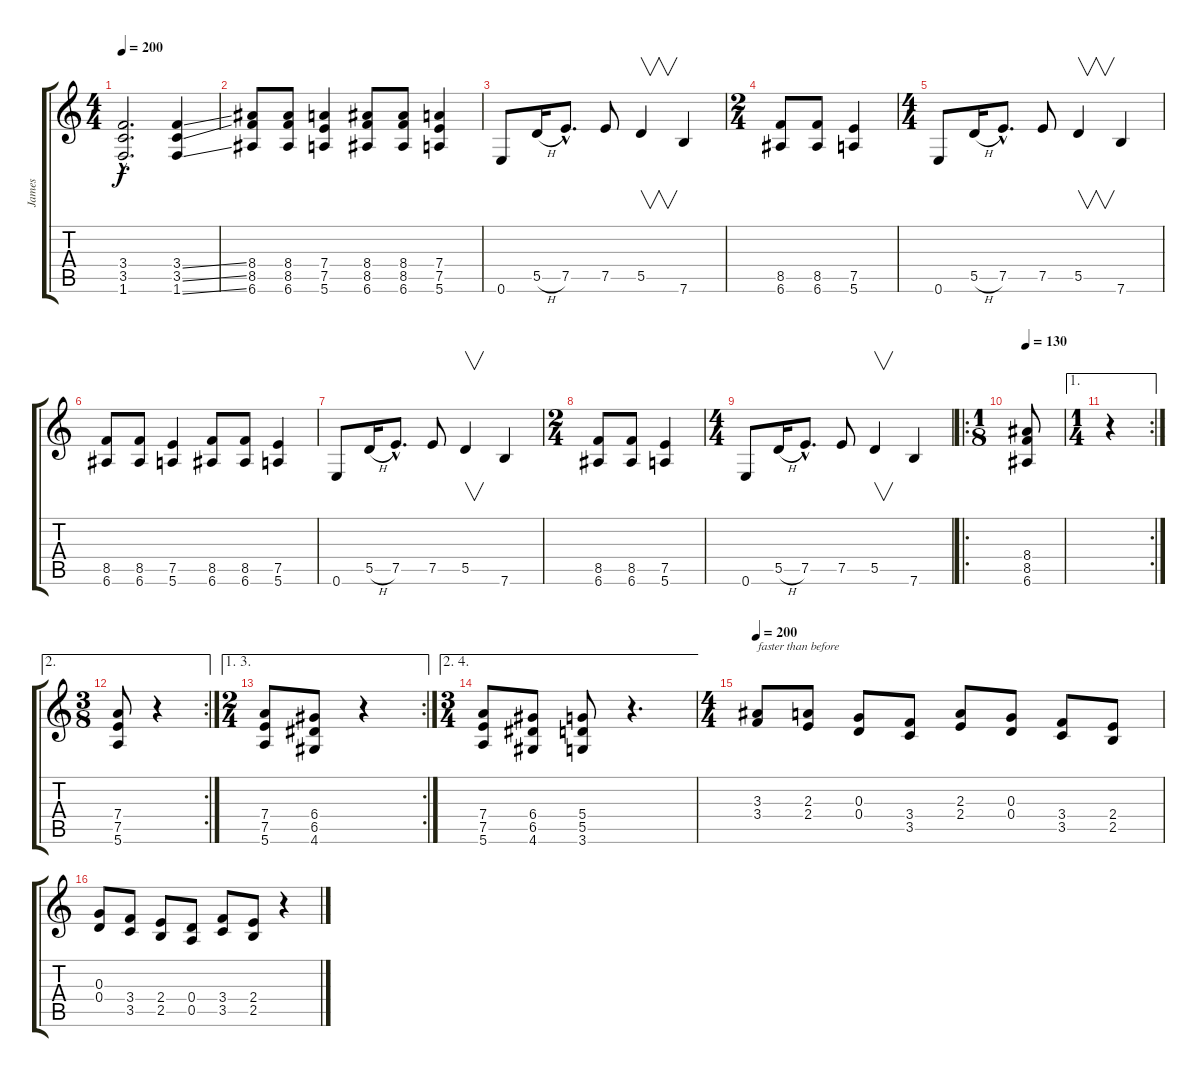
\track ("James" "James") {instrument distortionguitar}
\staff {score tabs}
\tuning (E4 B3 G3 D3 A2 E2) {hide}
\ts (4 4)
\tempo 200
\clef g2
\ks c
(3.4{hac} 3.5{hac} 1.6{hac}).2{d dy f} (3.4{ss} 3.5{ss} 1.6{ss}).4 |
(8.4 8.5 6.6).8 (8.4 8.5 6.6).8 (7.4 7.5 5.6).4 (8.4 8.5 6.6).8 (8.4 8.5 6.6).8 (7.4 7.5 5.6).4 |
0.6.8 5.5{h}.16 7.5{hac}.8{d} 7.5.8 5.5.4{v} 7.6.4 |
\ts (2 4)
(8.5 6.6).8 (8.5 6.6).8 (7.5 5.6).4 |
\ts (4 4)
0.6.8 5.5{h}.16 7.5{hac}.8{d} 7.5.8 5.5.4{v} 7.6.4 |
(8.5 6.6).8 (8.5 6.6).8 (7.5 5.6).4 (8.5 6.6).8 (8.5 6.6).8 (7.5 5.6).4 |
0.6.8 5.5{h}.16 7.5{hac}.8{d} 7.5.8 5.5.4{v} 7.6.4 |
\ts (2 4)
(8.5 6.6).8 (8.5 6.6).8 (7.5 5.6).4 |
\ts (4 4)
0.6.8 5.5{h}.16 7.5{hac}.8{d} 7.5.8 5.5.4{v} 7.6.4 |
\ro
\ts (1 8)
\tempo 130
(8.4 8.5 6.6).8 |
\ae 1
\rc 2
\ts (1 4)
r.4 |
\ae 2
\rc 2
\ts (3 8)
(7.4 7.5 5.6).8 r.4 |
\ae (1 3)
\rc 2
\ts (2 4)
(7.4 7.5 5.6).8 (6.4 6.5 4.6).8 r.4 |
\ae (2 4)
\ts (3 4)
(7.4 7.5 5.6).8 (6.4 6.5 4.6).8 (5.4 5.5 3.6).8 r.4{d} |
\ts (4 4)
\tempo 200
(3.3 3.4).8{txt "faster than before"} (2.3 2.4).8 (0.3 0.4).8 (3.4 3.5).8 (2.3 2.4).8 (0.3 0.4).8 (3.4 3.5).8 (2.4 2.5).8 |
(0.3 0.4).8 (3.4 3.5).8 (2.4 2.5).8 (0.4 0.5).8 (3.4 3.5).8 (2.4 2.5).8 r.4
